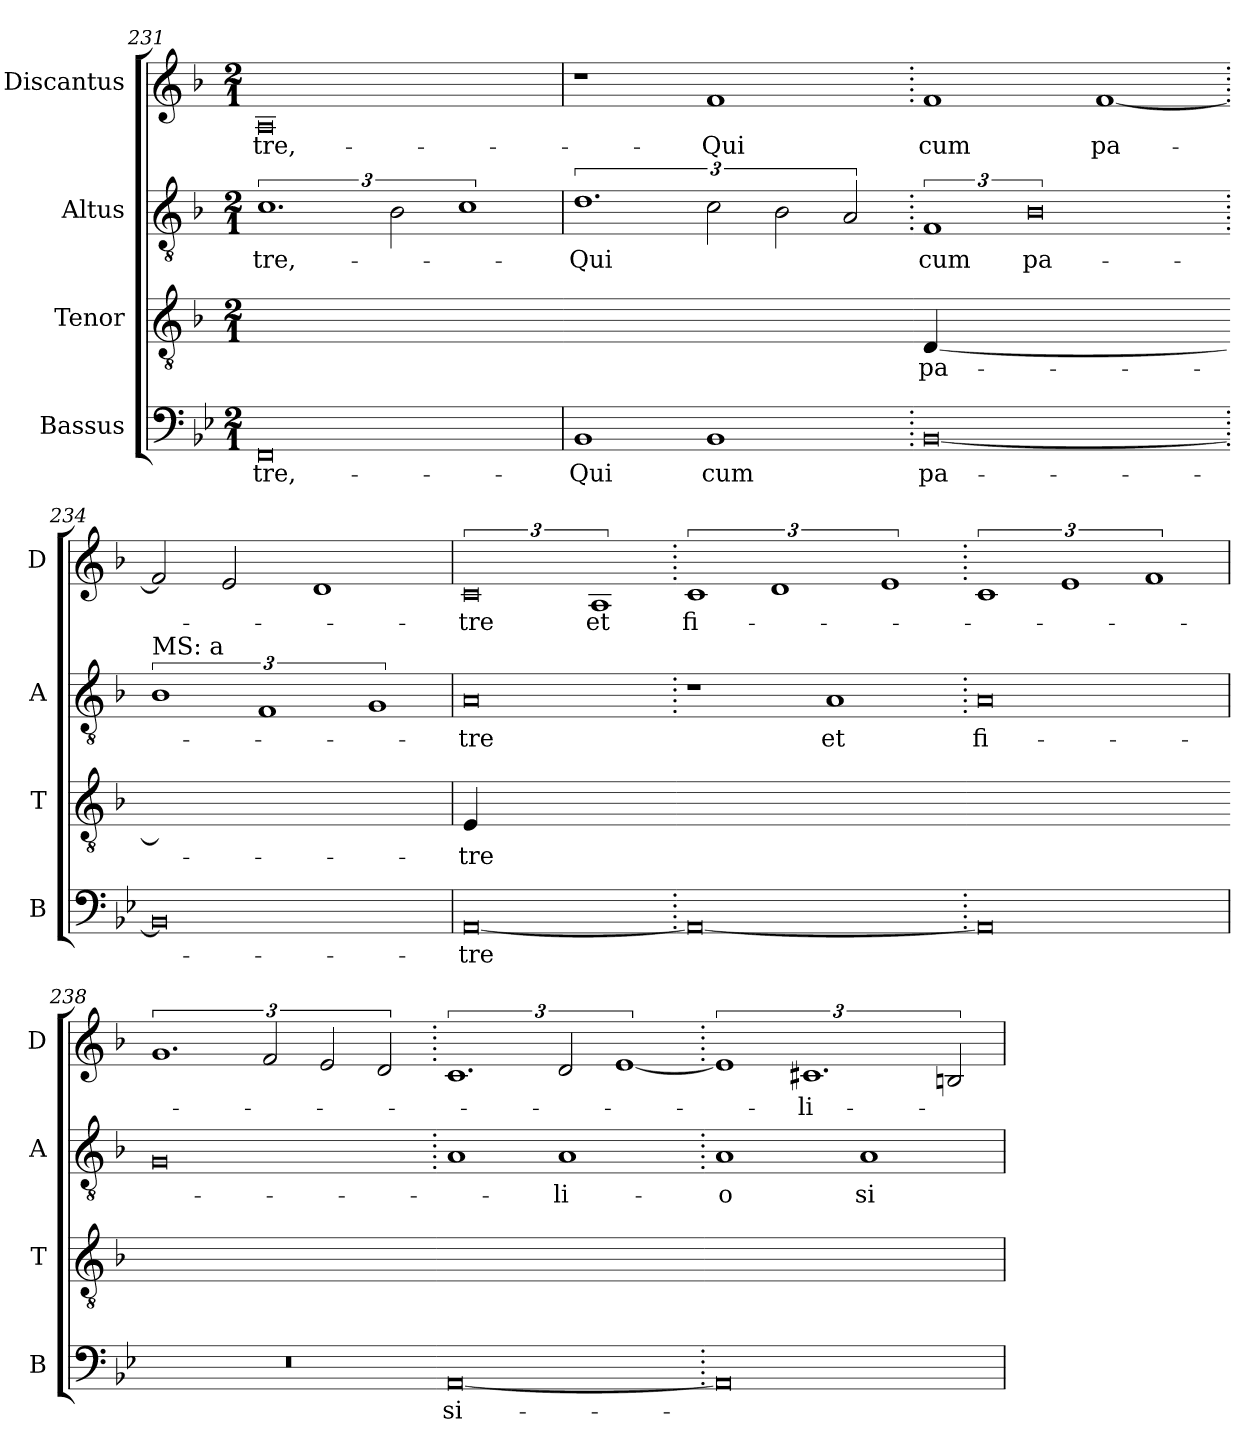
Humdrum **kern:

**kern	**text	**kern	**text	**kern	**text	**kern	**text
*part4	*part4	*part3	*part3	*part2	*part2	*part1	*part1
*staff4	*staff4	*staff3	*staff3	*staff2	*staff2	*staff1	*staff1
*I"Bassus	*	*I"Tenor	*	*I"Altus	*	*I"Discantus	*
*I'B	*	*I'T	*	*I'A	*	*I'D	*
*clefF4	*	*clefGv2	*	*clefGv2	*	*clefG2	*
*k[b-e-]	*	*k[b-]	*	*k[b-]	*	*k[b-]	*
*M2/1	*	*M2/1	*	*M2/1	*	*M2/1	*
=231	=231	=231	=231	=231	=231	=231	=231
!	!	!LO:N:vis=4	!	!	!	!	!
0FF	-tre,-	0Fyy_	.	3%2.c	-tre,-	0A	-tre,-
.	.	.	.	3B-	.	.	.
.	.	.	.	3%2c	.	.	.
=232	=232	=232-	=232	=232	=232	=232	=232
!	!	!LO:N:vis=4	!	!	!	!	!
1BB-	-Qui	0Fyy]	.	3%2.d	-Qui	1r	.
1BB-	cum	.	.	3c	.	1f	-Qui
.	.	.	.	3B-	.	.	.
.	.	.	.	3A	.	.	.
=233.	=233.	=233-	=233.	=233.	=233.	=233.	=233.
!	!	!LO:N:vis=4	!	!	!	!	!
[0BB-	pa-	[0D	pa-	3%2F	cum	1f	cum
.	.	.	.	3%4B-	pa-	.	.
.	.	.	.	.	.	[1f	pa-
=234.	=234.	=234-	=234.	=234.	=234.	=234.	=234.
!	!	!	!	!LO:TX:a:t=MS&colon; a	!	!	!
!	!	!LO:N:vis=4	!	!	!	!	!
0BB-]	.	0Dyy]	.	3%2B-	.	2f]	.
.	.	.	.	.	.	2e	.
.	.	.	.	3%2F	.	.	.
.	.	.	.	.	.	1d	.
.	.	.	.	3%2G	.	.	.
=235	=235	=235	=235	=235	=235	=235	=235
!	!	!LO:N:vis=4	!	!	!	!	!
[0AA	-tre	[y0E	-tre	0A	-tre	3%4c	-tre
.	.	.	.	.	.	3%2A	et
=236.	=236.	=236-	=236.	=236.	=236.	=236.	=236.
!	!	!LO:N:vis=4	!	!	!	!	!
0AA_	.	0Eyy_y	.	1r	.	3%2c	fi-
.	.	.	.	.	.	3%2d	.
.	.	.	.	1A	et	.	.
.	.	.	.	.	.	3%2e	.
=237.	=237.	=237-	=237.	=237.	=237.	=237.	=237.
!	!	!LO:N:vis=4	!	!	!	!	!
0AA]	.	0Eyy_y	.	0A	fi-	3%2c	.
.	.	.	.	.	.	3%2e	.
.	.	.	.	.	.	3%2f	.
=238	=238	=238-	=238	=238	=238	=238	=238
!	!	!LO:N:vis=4	!	!	!	!	!
0r	.	0Eyy_y	.	0G	.	3%2.g	.
.	.	.	.	.	.	3f	.
.	.	.	.	.	.	3e	.
.	.	.	.	.	.	3d	.
=239.	=239.	=239-	=239.	=239.	=239.	=239.	=239.
!	!	!LO:N:vis=4	!	!	!	!	!
[0AA	si-	0Eyy_	.	1A	.	3%2.c	.
.	.	.	.	1A	-li-	3d	.
.	.	.	.	.	.	[3%2e	.
=240.	=240.	=240-	=240.	=240.	=240.	=240.	=240.
!	!	!LO:N:vis=4	!	!	!	!	!
0AA]	.	0Eyy]	.	1A	-o	3%2e]	.
.	.	.	.	.	.	3%2.c#X	-li-
.	.	.	.	1A	si-	.	.
.	.	.	.	.	.	3Bn	.
=	=	=	=	=	=	=	=
*-	*-	*-	*-	*-	*-	*-	*-
